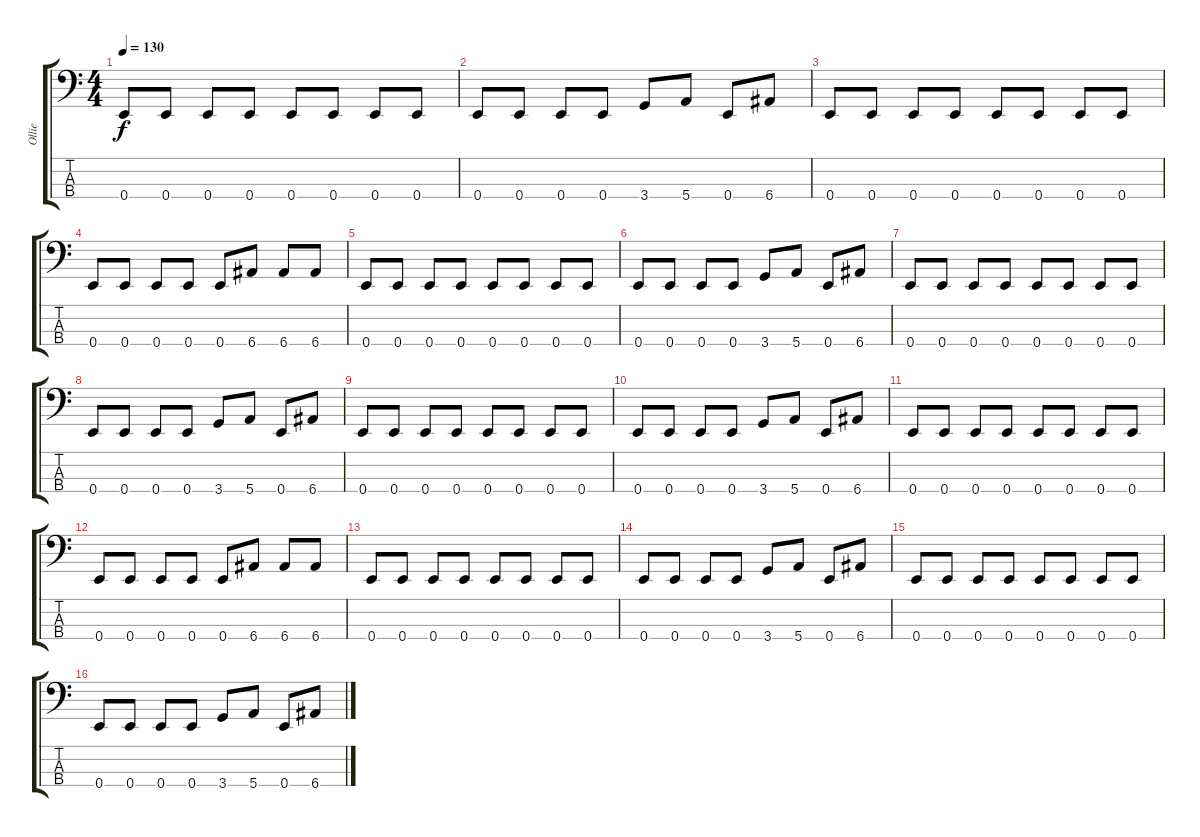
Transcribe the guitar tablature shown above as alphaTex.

\track ("Ollie" "Ollie") {instrument electricbassfinger}
\staff {score tabs}
\tuning (G2 D2 A1 E1) {hide}
\ts (4 4)
\tempo 130
\clef f4
\ks c
0.4.8{dy f} 0.4.8 0.4.8 0.4.8 0.4.8 0.4.8 0.4.8 0.4.8 |
0.4.8 0.4.8 0.4.8 0.4.8 3.4.8 5.4.8 0.4.8 6.4.8 |
0.4.8 0.4.8 0.4.8 0.4.8 0.4.8 0.4.8 0.4.8 0.4.8 |
0.4.8 0.4.8 0.4.8 0.4.8 0.4.8 6.4.8 6.4.8 6.4.8 |
0.4.8 0.4.8 0.4.8 0.4.8 0.4.8 0.4.8 0.4.8 0.4.8 |
0.4.8 0.4.8 0.4.8 0.4.8 3.4.8 5.4.8 0.4.8 6.4.8 |
0.4.8 0.4.8 0.4.8 0.4.8 0.4.8 0.4.8 0.4.8 0.4.8 |
0.4.8 0.4.8 0.4.8 0.4.8 3.4.8 5.4.8 0.4.8 6.4.8 |
0.4.8 0.4.8 0.4.8 0.4.8 0.4.8 0.4.8 0.4.8 0.4.8 |
0.4.8 0.4.8 0.4.8 0.4.8 3.4.8 5.4.8 0.4.8 6.4.8 |
0.4.8 0.4.8 0.4.8 0.4.8 0.4.8 0.4.8 0.4.8 0.4.8 |
0.4.8 0.4.8 0.4.8 0.4.8 0.4.8 6.4.8 6.4.8 6.4.8 |
0.4.8 0.4.8 0.4.8 0.4.8 0.4.8 0.4.8 0.4.8 0.4.8 |
0.4.8 0.4.8 0.4.8 0.4.8 3.4.8 5.4.8 0.4.8 6.4.8 |
0.4.8 0.4.8 0.4.8 0.4.8 0.4.8 0.4.8 0.4.8 0.4.8 |
0.4.8 0.4.8 0.4.8 0.4.8 3.4.8 5.4.8 0.4.8 6.4.8
